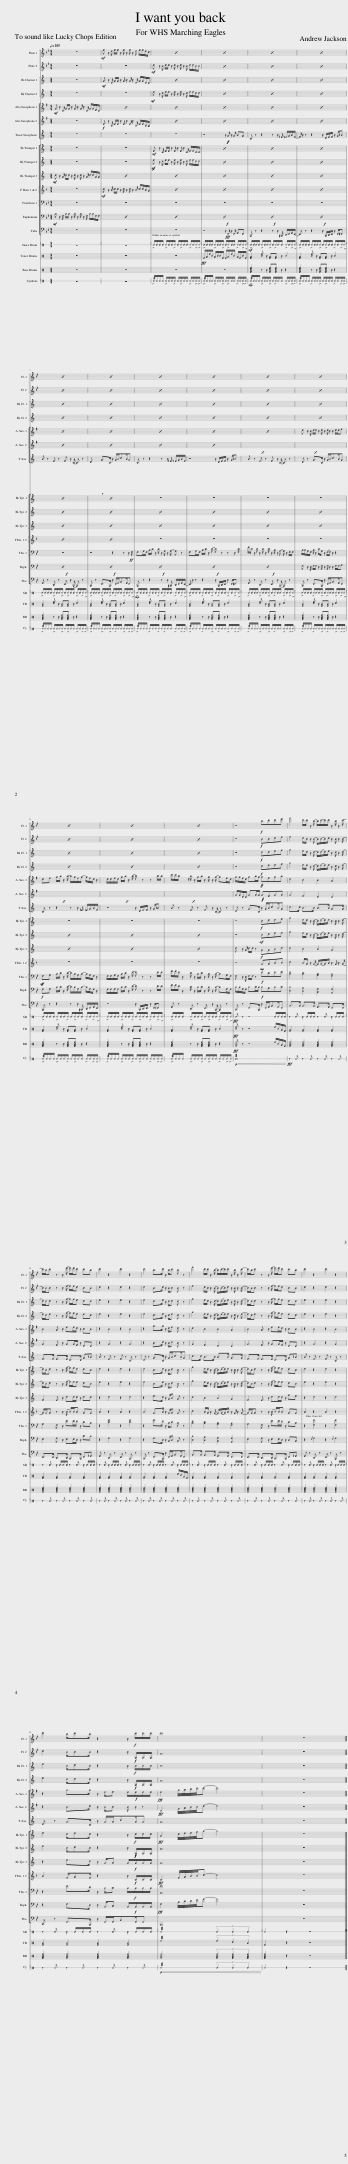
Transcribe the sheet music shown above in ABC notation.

X:1
%%score [ 1 2 ] [ 3 4 ] [ [ 5 6 ] 7 ] [ [ 8 9 10 ] 11 12 13 14 ] 15 16 17 18
L:1/8
Q:1/4=105
M:4/4
I:linebreak $
K:Bb
V:1 treble
V:2 treble
V:3 treble transpose=-2
V:4 treble transpose=-2
V:5 treble transpose=-9
V:6 treble transpose=-9
V:7 treble transpose=-14
V:8 treble transpose=-2
V:9 treble transpose=-2
V:10 treble transpose=-2
V:11 treble transpose=-7
V:12 bass
V:13 bass
V:14 bass
V:15 perc stafflines=1
K:none
V:16 perc
K:none
V:17 perc
K:none
V:18 perc stafflines=1
K:none
V:1
 z8 |!mf! f z/ d/ f/f/ z/ f/ z/ f/ z/ d/ f/f/d/c/ | x8 | x8 | x8 | %5
 x8 |$ x8 | x8 | x8 | x8 | %10
 x8 | x8 |$ x8 | x8 | x8 | %15
 z4!f! bc'd'e' | f'2 d'/c'/ z/ b/- b/c'/-c'/d'/ z/ b/ z/ c'/- |$ c'/b/c' z z/ e'/- e'/e'/d' c'b | d'2 z2 d'2 z2 | d'2 b>d' z/ b/c' b z | %20
 f'2 d'/c'/ z/ b/- b/c'/-c'/d'/ z/ b/ z/ c'/- | c'/b/c' z z/ e'/- e'/e'/d' c'b | d'2 z2 d'2 z2 |$ d'2 b/c'b/ z2 z/!f! c'/c'/c'/ | c'8 | %25
 z8 |] %26
V:2
 z8 | z8 |!mf! d z/ B/ d/d/ z/ d/ z/ d/ z/ B/ d/d/B/B/ | x8 | x8 | %5
 x8 |$ x8 | x8 | x8 | x8 | %10
 x8 | x8 |$ x8 | x8 | x8 | %15
 z4!f! Bcde | f2 d/c/ z/ B/- B/c/-c/d/ z/ B/ z/ c/- |$ c/B/c z z/ e/- e/e/d cB | d2 z2 d2 z2 | d2 B>d z/ B/c B z | %20
 f2 d/c/ z/ B/- B/c/-c/d/ z/ B/ z/ c/- | c/B/c z z/ e/- e/e/d cB | d2 z2 d2 z2 |$ d2 B/cB/ z2 z/!f! G,/G,/G,/ | G8 | %25
 z8 |] %26
V:3
[K:C] z8 |!mf! G z/ E/ G/G/ z/ G/ z/ G/ z/ E/ G/G/E/D/ | x8 | x8 | x8 | %5
 x8 |$ x8 | x8 | x8 | x8 | %10
 x8 | x8 |$ x8 | x8 | x8 | %15
 z4!f! cdef | g2 e/d/ z/ c/- c/d/-d/e/ z/ c/ z/ d/- |$ d/c/d z z/ f/- f/f/e dc | e2 z2 e2 z2 | e2 c>e z/ c/d c z | %20
 g2 e/d/ z/ c/- c/d/-d/e/ z/ c/ z/ d/- | d/c/d z z/ f/- f/f/e dc | e2 z2 e2 z2 |$ e2 c/dc/ z2 z/!f! c/c/c/ | c8 | %25
 z8 |] %26
V:4
[K:C] z8 | z8 |!mf! e z/ c/ e/e/ z/ e/ z/ e/ z/ c/ e/e/c/c/ | x8 | x8 | %5
 x8 |$ x8 | x8 | x8 | x8 | %10
 x8 | x8 |$ x8 | x8 | x8 | %15
 z4!f! cdef | g2 e/d/ z/ c/- c/d/-d/e/ z/ c/ z/ d/- |$ d/c/d z z/ f/- f/f/e dc | e2 z2 e2 z2 | e2 c>e z/ c/d c z | %20
 g2 e/d/ z/ c/- c/d/-d/e/ z/ c/ z/ d/- | d/c/d z z/ f/- f/f/e dc | e2 z2 e2 z2 |$ e2 c/dc/ z2 z/!f! A,/A,/A,/ | A8 | %25
 z8 |] %26
V:5
[K:G]!mf! G z/ D/ G/G/ z/ G/ z/ G/ z/ D/ G/G/E/D/ | x8 | x8 | x8 | x8 | %5
 x8 |$ x8 | x8 | x8 | x8 | %10
 x8 | d z/ B/ d/d/ z/ d/ z/ d/ z/ z/ d/d/e |$ de g/a/ z/ a/- a/g/e/g/- g/e/d/ z/ | d/d/e/d/ g/a/ z/ b/- b z z b/b/ | d'/d'/b/ z/ a/ z/ g/a/ z/ g/ z/ g/- ge/d/ | %15
 g/g/e/d/ ga/g/!f!!f! gfga | d2 c2 B2 A2 |$ B2 A z/ ee/d/ z/ cB | z2 B2 z2 B2 | z2 g>g z/ d/e d z | %20
 d2 c2 B2 A2 | B2 A z/ ee/d/ z/ cB | z2 B2 z2 B2 |$ z2 g>g z/ d/e d/!f!d/d/d/ |!fff! d2 g/4a/4b/4c'/4d'- d'4 | %25
 z8 |] %26
V:6
[K:G] z8 |!f! D z/ B,/ D/D/ z/ D/ z/ D/ z/ B,/ D/D/B,/A,/ | x8 | x8 | x8 | %5
 x8 |$ x8 | x8 | x8 | x8 | %10
 x8 | x8 |$ x8 | x8 | x8 | %15
 G/G/E/D/ GA/G/!f!!f! GFGA | G2 F2 E2 D2 |$ G2 F z/ GG/F/ z/ ED | z2 G2 z2 G2 | z2 B>d z/ B/c B z | %20
 G2 F2 E2 D2 | G2 F z/ GG/F/ z/ ED | z2 G2 z2 G2 |$ z2 B>d z/ B/c B/ z/ z |!fff! D2 G/4A/4B/4c/4d- d4 | %25
 z8 |] %26
V:7
[K:C] z8 | z8 | z8 | z4 z/!f!!f! G/ z/ G/ AG | C z z2 z z/ _E/ =E/G/A/F/- | %5
 F/ z/ z z2 z/ D/E/F/ z/ G/_A |$ A z E z F z/ C/- C z | D z G>C z/ G/A/cA/G | C z z2 z z/ _E/ =E/G/A/F/ | z4 z/ D/E/F/ z/ G/_A | %10
 A z E z F z/ C/- C z | D z G>C z/ G/A/cA/G |$ C z z2 z z/ _E/ =E/G/A/F/ | z4 z/ D/E/F/ z/ G/_A | A z E z F z/ C/- C z | %15
 D z G>C z/ G/A/cA/G | c>c B>B A>A G>G |$ F>F E>E D>D G_A | A z E z F z C z | D z G>C z/ G/A/c!tenuto!A/G | %20
 c>c B>B A>A G>G | F>F E>E D>D G_A | A z E z F z C z |$ D z G>C z/ G/A/cA/G | G8 | %25
 z8 |] %26
V:8
[K:C] z8 | z8 |!mf! E z/ C/ E/E/ z/ E/ z/ E/ z/ C/ E/E/C/C/ | x8 | x8 | %5
 x8 |$ x8 | x8 | z8 | z8 | %10
 z8 | z8 |$ z8 | z8 | z8 | %15
 z4!f! cdef | g2 e/d/ z/ c/- c/d/-d/e/ z/ c/ z/ d/- |$ d/c/d z z/ f/- f/f/e dc | e2 z2 e2 z2 | e2 c>e z/ c/d c z | %20
 g2 e/d/ z/ c/- c/d/-d/e/ z/ c/ z/ d/- | d/c/d z z/ f/- f/f/e dc | e2 z2 e2 z2 |$ e2 c/dc/ z2 z/!f! c/c/c/ |!fff! G2 c/4d/4e/4f/4g- g4 | %25
 z8 |] %26
V:9
[K:C] z8 | z8 |!p!!mf! e z/ c/ e/e/ z/ e/ z/ e/ z/ c/ e/e/c/c/ | x8 | x8 | %5
 x8 |$ x8 | x8 | x8 | x8 | %10
 x8 | x8 |$ x8 | x8 | x8 | %15
 z4!mf! cdef | g2 e/d/ z/ c/- c/d/-d/e/ z/ c/ z/ d/- |$ d/c/d z z/ f/- f/f/e dc | e2 z2 e2 z2 | e2 c>e z/ c/d c z | %20
 g2 e/d/ z/ c/- c/d/-d/e/ z/ c/ z/ d/- | d/c/d z z/ f/- f/f/e dc | e2 z2 e2 z2 |$ e2 c/dc/ z2 z/!f!!f! A,/A,/A,/ | A8 | %25
 z8 |] %26
V:10
[K:C]!mf! c z/ G/ c/c/ z/ c/ z/ c/ z/ G/ c/c/G/G/ | x8 | x8 | x8 | x8 | %5
 x8 |$ x8 | x8 | x8 | x8 | %10
 x8 | x8 |$ x8 | x8 | x8 | %15
 c z/ G/ c/c/ z!f! GGAd | c2 B2 A2 G2 |$ F2 E z/ dd/c/ z/ dc | z2 d2 z2 d2 | z2 e>c z/ G/A G z | %20
 c2 B2 A2 G2 | F2 E z/ dd/c/ z/ fe | z2 d2 z2 d2 |$ z2 e>c z/ G/A G/!f!G/G/G/ | G8 | %25
 z8 |] %26
V:11
[K:F] z8 |!mf! c z/ A/ c/c/ z/ c/ z/ c/ z/ A/ c/c/A/G/ | x8 | x8 | x8 | %5
 x8 |$ x8 | x8 | z8 | z8 | %10
 z8 | z8 |$ z8 | z8 | z8 | %15
 z4!mp! FGAB | c2 A/G/ z/ F/- F/G/-G/A/ z/ F/ z/ G/- |$ G/F/G z z/ B/- B/B/A GF | A2 z2 A2 z2 | A2 F>A z/ F/G F z | %20
 c2 A/G/ z/ F/- F/G/-G/A/ z/ F/ z/ G/- | G/F/G z z/ B/- B/B/A GF | A2 z2 A2 z2 |$ A2 F/GF/ z2 z/!f! C/C/C/ |!fff! C2 F/4G/4A/4B/4c- c4 | %25
 z8 |] %26
V:12
 z8 | z8 | z8 | z8 | z8 | %5
 z8 |$ z8 | z4 z2 z z/!ff! F,/ | F,G,/F,/ B,/C/ z/ C/ z/ G,/ z/ G,/- G, z | F,G,/F,/ B,/C/ z/ D/- D z z z/ D/ | %10
 F/D/ z/ D/ z/ C/ z/ D/ z/ B,/ z/ G,/- G,/ z/ F,/F,/ | B,/B,/G,/F,/ B,/ z/ C/G,/ z/ F,/-F,/ z/ z2 |$!mf!!f! F,G, B,/C/ z/ C/- C/B,/G,/B,/- B,/G,/F,/ z/ | F,/F,/G,/F,/ B,/C/ z/ D/- D z z D/D/ | F/F/D/ z/ C/ z/ B,/C/ z/ B,/ z/ B,/- B,G,/F,/ | %15
 F, z/ D,/ F,/F,/ z!f! DCDE | [B,D]2 [A,C]2 [G,B,]2 [F,A,]2 |$ G,2 F, z/ EE/D/ z/ CB, | z2 [CF]2 z2 [CF]2 | z2 F>D z/ B,/C B, z | %20
 [B,D]2 [A,C]2 [G,B,]2 [F,A,]2 | G,2 F, z/ EE/D/ z/ CB, | z2 [F,F]2 z2 [F,F]2 |$ z2 F>D z/ B,/C B,/!f!B,/B,/B,/ | [B,,F]8 | %25
 z8 |] %26
V:13
!mf! B, z/ F,/ B,/B,/ z/ B,/ z/ B,/ z/ F,/ B,/B,/F,/F,/ | x8 | x8 | x8!f! | x8!f! | %5
 x8!f! |$ x8!f! | x8!f! | x8!f! | x8!f! | %10
 x8!f! | F, z/ D,/ F,/F,/ z/ F,/ z/ F,/ z/ z/ F,/F,/G, |$!f! F,G, B,/C/ z/ C/- C/B,/G,/B,/- B,/G,/F,/ z/ | F,/F,/G,/F,/ B,/C/ z/ D/- D z z D/D/ | F/F/D/ z/ C/ z/ B,/C/ z/ B,/ z/ B,/- B,G,/F,/ | %15
 B,/B,/G,/F,/ B,C/B,/!f! B,A,B,C | [D,B,]2 [C,A,]2 [B,,G,]2 [A,,F,]2 |$ E,2 F, z/ E,E,/D,/ z/ CB, | z2 F,2 z2 F,2 | z2 F,>D, z/ B,,/C, B,, z | %20
 [D,B,]2 [C,A,]2 [B,,G,]2 [A,,F,]2 | E,2 F, z/ E,E,/D,/ z/ C,B,, | z2{E,} F,2 z2{E,} F,2 |$ z2 F,>D, z/ B,,/C, B,,/!f!B,,/B,,/B,,/ |!fff! F,2 B,/4C/4D/4E/4F- F4 | %25
 z8 |] %26
V:14
 z8 | z8 | z8 | z4 z/!fff! F,,/ z/ F,,/ G,,F,, | B,,, z z2 z z/ ^C,,/ D,,/F,,/G,,/E,,/- | %5
 E,, z z2 z/ C,,/D,,/E,,/ z/ F,,/^F,, |$ G,, z D,, z E,, z/ B,,,/- B,,, z | C,, z F,,>B,,, z/ F,,/G,,/B,,G,,/F,, | B,,, z z2 z z/ ^C,,/ D,,/F,,/G,,/E,,/- | E,,/ z/ z z2 z/ C,,/D,,/E,,/ z/ F,,/^F,, | %10
 G,, z D,, z E,, z/ B,,,/- B,,, z | C,, z F,,>B,,, z/ F,,/G,,/B,,G,,/F,, |$ B,,, z z2 z z/ ^C,,/ D,,/F,,/G,,/E,,/ | z4 z/ C,,/D,,/E,,/ z/ F,,/^F,, | G,, z D,, z E,, z/ B,,,/- B,,, z | %15
 C,, z F,,>B,,, z/ F,,/G,,/B,,G,,/F,, | B,,>B,, A,,>A,, G,,>G,, F,,>F,, |$ E,,>E,, D,,>D,, C,,>C,, F,,_G,, | G,, z D,, z E,, z B,,, z | C,, z F,,>B,,, z/ F,,/G,,/B,,G,,/F,, | %20
 B,,>B,, A,,>A,, G,,>G,, F,,>F,, | E,,>E,, D,,>D,, C,,>C,, F,,_G,, | G,, z D,, z E,, z B,,, z |$ C,, z F,,>B,,, z/ F,,/G,,/B,,G,,/F,, | B,,,8 | %25
 z8 |] %26
V:15
[K:C] z8 | z8 | !>!_E/E/E/E/ !>!^E/E/E/!>!^E/ E/!>!^E/E/E/ !>!^E/E/!>!^E/!>!^E/ | !>!_E/E/E/E/ !>!^E/E/E/!>!^E/ E/!>!^E/E/E/ !>!^E/E/!>!^E/!>!^E/ |!mf! !>!_E/E/E/E/ !>!^E/E/E/!>!^E/ E/!>!^E/E/E/ !>!^E/E/!>!^E/!>!^E/ | %5
 !>!_E/E/E/E/ !>!^E/E/E/!>!^E/ E/!>!^E/E/E/ !>!^E/E/!>!^E/!>!^E/ |$ !>!_E/E/E/E/ !>!^E/E/E/!>!^E/ E/!>!^E/E/E/ !>!^E/E/!>!^E/!>!^E/ | !>!_E/E/E/E/ !>!^E/E/E/!>!^E/ E/!>!^E/E/E/ !>!^E/E/!>!^E/!>!^E/ |!mp! !>!_E/E/E/E/ !>!^E/E/E/!>!^E/ E/!>!^E/E/E/ !>!^E/E/!>!^E/!>!^E/ | !>!_E/E/E/E/ !>!^E/E/E/!>!^E/ E/!>!^E/E/E/ !>!^E/E/!>!^E/!>!^E/ | %10
 !>!_E/E/E/E/ !>!^E/E/E/!>!^E/ E/!>!^E/E/E/ !>!^E/E/!>!^E/!>!^E/ | !>!_E/E/E/E/ !>!^E/E/E/!>!^E/ E/!>!^E/E/E/ !>!^E/E/!>!^E/!>!^E/ |$ !>!_E/E/E/E/ !>!^E/E/E/!>!^E/ E/!>!^E/E/E/ !>!^E/E/!>!^E/!>!^E/ | !>!_E/E/E/E/ !>!^E/E/E/!>!^E/ E/!>!^E/E/E/ !>!^E/E/!>!^E/!>!^E/ | !>!_E/E/E/E/ !>!^E/E/E/!>!^E/ E/!>!^E/E/E/ !>!^E/E/!>!^E/!>!^E/ | %15
!fff! E z z4 E/E/E/E/ | z E z/ _E/E/E/ z E z/ _E/E/E/ |$ z E z/ _E/E/E/ z E z/ _E/E/E/ | z E z/ _E/E/E/ z E z/ _E/E/E/ | z E z/ _E/E/E/ z E z/ _E/E/E/ | %20
 z E z/ _E/E/E/ z E z/ _E/E/E/ | z E z/ _E/E/E/ z E z/ _E/E/E/ | z E z/ _E/E/E/ z E z/ _E/E/E/ |$ z E z/ _E/E/E/ z E z/ _E/E/E/ | !///!E4 (3E2 E2 E2 | %25
 ^E2 z2 z4 |] %26
V:16
[K:C] z8 | z8 | z8 |!fff! F/A/e/c/ A/c/c/F/ F/A/e/c/ A/F/c/F/ | [FA]2 [ce] z/ [FA][FA] z/ c2 | %5
 [FA]2 [ce] z/ [FA][FA] z/ c2 |$ [FA]2 [ce] z/ [FA][FA] z/ c2 | [FA]2 [ce] z/ [FA][FA] z/ c2 | [FA]2 [ce] z/ [FA][FA] z/ c2 | [FA]2 [ce] z/ [FA][FA] z/ c2 | %10
 [FA]2 [ce] z/ [FA][FA] z/ c2 | [FA]2 [ce] z/ [FA][FA] z/ c2 |$ [FA]2 [ce] z/ [FA][FA] z/ c2 | [FA]2 [ce] z/ [FA][FA] z/ c2 | [FA]2 [ce] z/ [FA][FA] z/ c2 | %15
!fff! [ce] z z4 e/c/A/F/ | [FA]2 [FA]2 [FA]2 [FA]2 |$ [FA]2 [FA]2 [FA]2 [FA]2 | [FA]2 [FA]2 [FA]2 [FA]2 | [FA]2 [FA]2 [FA]2 e/c/A/F/ | %20
 [FA]2 [FA]2 [FA]2 [FA]2 | [FA]2 [FA]2 [FA]2 [FA]2 | [FA]2 [FA]2 [FA]2 [FA]2 |$ [FA]2 [FA]2 [FA]2 [FA]2 | !///!e4 (3e2 c2 A2 | %25
 F2 z2 z4 |] %26
V:17
[K:C] z8 | z8 | z8 | z8 | [FAce]2 z z/ [FAce][FAce] z/ z2 | %5
 [FAce]2 z z/ [FAce][FAce] z/ z2 |$ [FAce]2 z z/ [FAce][FAce] z/ z2 | [FAce]2 z z/ [FAce][FAce] z/ z2 | [FAce]2 z z/ [FAce][FAce] z/ z2 | [FAce]2 z z/ [FAce][FAce] z/ z2 | %10
 [FAce]2 z z/ [FAce][FAce] z/ z2 | [FAce]2 z z/ [FAce][FAce] z/ z2 |$ [FAce]2 z z/ [FAce][FAce] z/ z2 | [FAce]2 z z/ [FAce][FAce] z/ z2 | [FAce]2 z z/ [FAce][FAce] z/ z2 | %15
!fff! [^F^A^c^e] z z4 e/c/A/F/ | [FAce]2 [FAce]2 [FAce]2 [FAce]2 |$ [FAce]2 [FAce]2 [FAce]2 [FAce]2 | [FAce]2 [FAce]2 [FAce]2 [FAce]2 | [FAce]2 [FAce]2 [FAce]2 [FAce]2 | %20
 [FAce]2 [FAce]2 [FAce]2 [FAce]2 | [FAce]2 [FAce]2 [FAce]2 [FAce]2 | [FAce]2 [FAce]2 [FAce]2 [FAce]2 |$ [FAce]2 [FAce]2 [FAce]2 [FAce]2 | [FAce]4 (3[FAce]2 [FAce]2 [FAce]2 | %25
 [FAce]2 z2 z4 |] %26
V:18
[K:C] z8 | z8 | !//!!>!^E/^E/^E/^E/ !>!^E/^E/^E/!>!^E/ ^E/!>!^E/^E/^E/ !>!^E/^E/!>!^E/!>!^E/ | !//!!>!^E/^E/^E/^E/ !>!^E/^E/^E/!>!^E/ ^E/!>!^E/^E/^E/ !>!^E/^E/!>!^E/!>!^E/ |!mp! !//!!>!^E/^E/^E/^E/ !>!^E/^E/^E/!>!^E/ ^E/!>!^E/^E/^E/ !>!^E/^E/!>!^E/!>!^E/ | %5
 !//!!>!^E/^E/^E/^E/ !>!^E/^E/^E/!>!^E/ ^E/!>!^E/^E/^E/ !>!^E/^E/!>!^E/!>!^E/ |$ !//!!>!^E/^E/^E/^E/ !>!^E/^E/^E/!>!^E/ ^E/!>!^E/^E/^E/ !>!^E/^E/!>!^E/!>!^E/ | !//!!>!^E/^E/^E/^E/ !>!^E/^E/^E/!>!^E/ ^E/!>!^E/^E/^E/ !>!^E/^E/!>!^E/!>!^E/ | !//!!>!^E/^E/^E/^E/ !>!^E/^E/^E/!>!^E/ ^E/!>!^E/^E/^E/ !>!^E/^E/!>!^E/!>!^E/ | !//!!>!^E/^E/^E/^E/ !>!^E/^E/^E/!>!^E/ ^E/!>!^E/^E/^E/ !>!^E/^E/!>!^E/!>!^E/ | %10
 !//!!>!^E/^E/^E/^E/ !>!^E/^E/^E/!>!^E/ ^E/!>!^E/^E/^E/ !>!^E/^E/!>!^E/!>!^E/ | !//!!>!^E/^E/^E/^E/ !>!^E/^E/^E/!>!^E/ ^E/!>!^E/^E/^E/ !>!^E/^E/!>!^E/!>!^E/ |$ !//!!>!^E/^E/^E/^E/ !>!^E/^E/^E/!>!^E/ ^E/!>!^E/^E/^E/ !>!^E/^E/!>!^E/!>!^E/ | !//!!>!^E/^E/^E/^E/ !>!^E/^E/^E/!>!^E/ ^E/!>!^E/^E/^E/ !>!^E/^E/!>!^E/!>!^E/ | !//!!>!^E/^E/^E/^E/ !>!^E/^E/^E/!>!^E/ ^E/!>!^E/^E/^E/ !>!^E/^E/!>!^E/!>!^E/ | %15
!p!!<(! !///!E8!<)! |!fff! z E z E z E z E |$ z E z E z E z E | z E z E z E z E | z E z E z E z E | %20
 z E z E z E z E | z E z E z E z E | z E z E z E z E |$ z E z E z E z E |!p!!<(! !///!E4 (3_E2 E2 E2!<)! | %25
 ^E2 z2 z4 |] %26
